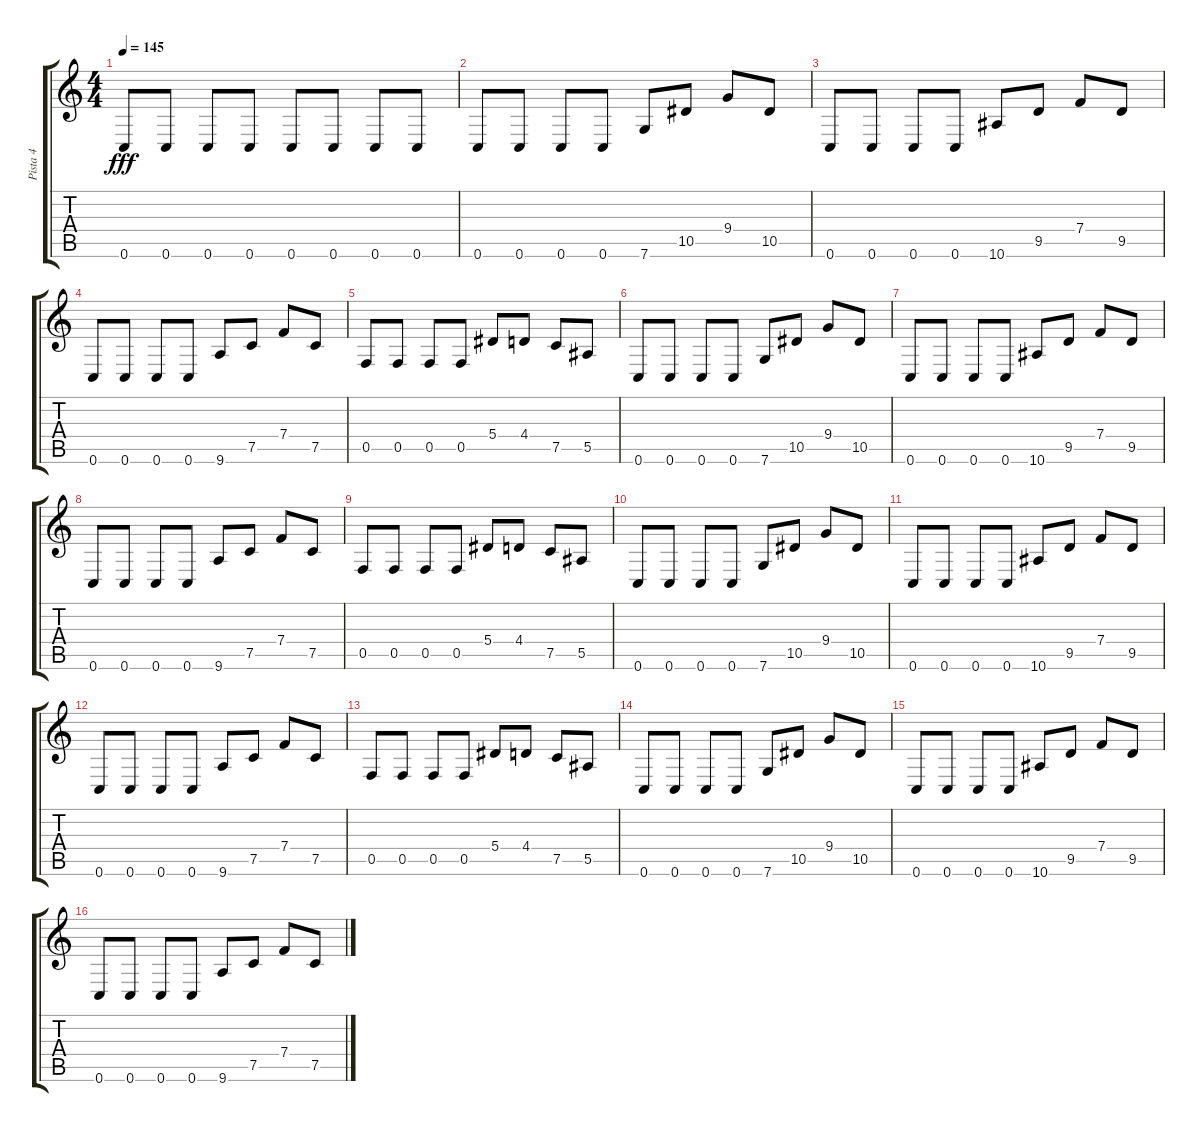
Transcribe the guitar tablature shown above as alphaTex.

\track ("Pista 4" "Pista 4") {instrument electricbassfinger}
\staff {score tabs}
\tuning (C4 G3 Eb3 Bb2 F2 C2) {hide}
\ts (4 4)
\tempo 145
\clef g2
\ks c
0.6.8{dy fff} 0.6.8 0.6.8 0.6.8 0.6.8 0.6.8 0.6.8 0.6.8 |
0.6.8 0.6.8 0.6.8 0.6.8 7.6.8 10.5.8 9.4.8 10.5.8 |
0.6.8 0.6.8 0.6.8 0.6.8 10.6.8 9.5.8 7.4.8 9.5.8 |
0.6.8 0.6.8 0.6.8 0.6.8 9.6.8 7.5.8 7.4.8 7.5.8 |
0.5.8 0.5.8 0.5.8 0.5.8 5.4.8 4.4.8 7.5.8 5.5.8 |
0.6.8 0.6.8 0.6.8 0.6.8 7.6.8 10.5.8 9.4.8 10.5.8 |
0.6.8 0.6.8 0.6.8 0.6.8 10.6.8 9.5.8 7.4.8 9.5.8 |
0.6.8 0.6.8 0.6.8 0.6.8 9.6.8 7.5.8 7.4.8 7.5.8 |
0.5.8 0.5.8 0.5.8 0.5.8 5.4.8 4.4.8 7.5.8 5.5.8 |
0.6.8 0.6.8 0.6.8 0.6.8 7.6.8 10.5.8 9.4.8 10.5.8 |
0.6.8 0.6.8 0.6.8 0.6.8 10.6.8 9.5.8 7.4.8 9.5.8 |
0.6.8 0.6.8 0.6.8 0.6.8 9.6.8 7.5.8 7.4.8 7.5.8 |
0.5.8 0.5.8 0.5.8 0.5.8 5.4.8 4.4.8 7.5.8 5.5.8 |
0.6.8 0.6.8 0.6.8 0.6.8 7.6.8 10.5.8 9.4.8 10.5.8 |
0.6.8 0.6.8 0.6.8 0.6.8 10.6.8 9.5.8 7.4.8 9.5.8 |
0.6.8 0.6.8 0.6.8 0.6.8 9.6.8 7.5.8 7.4.8 7.5.8
